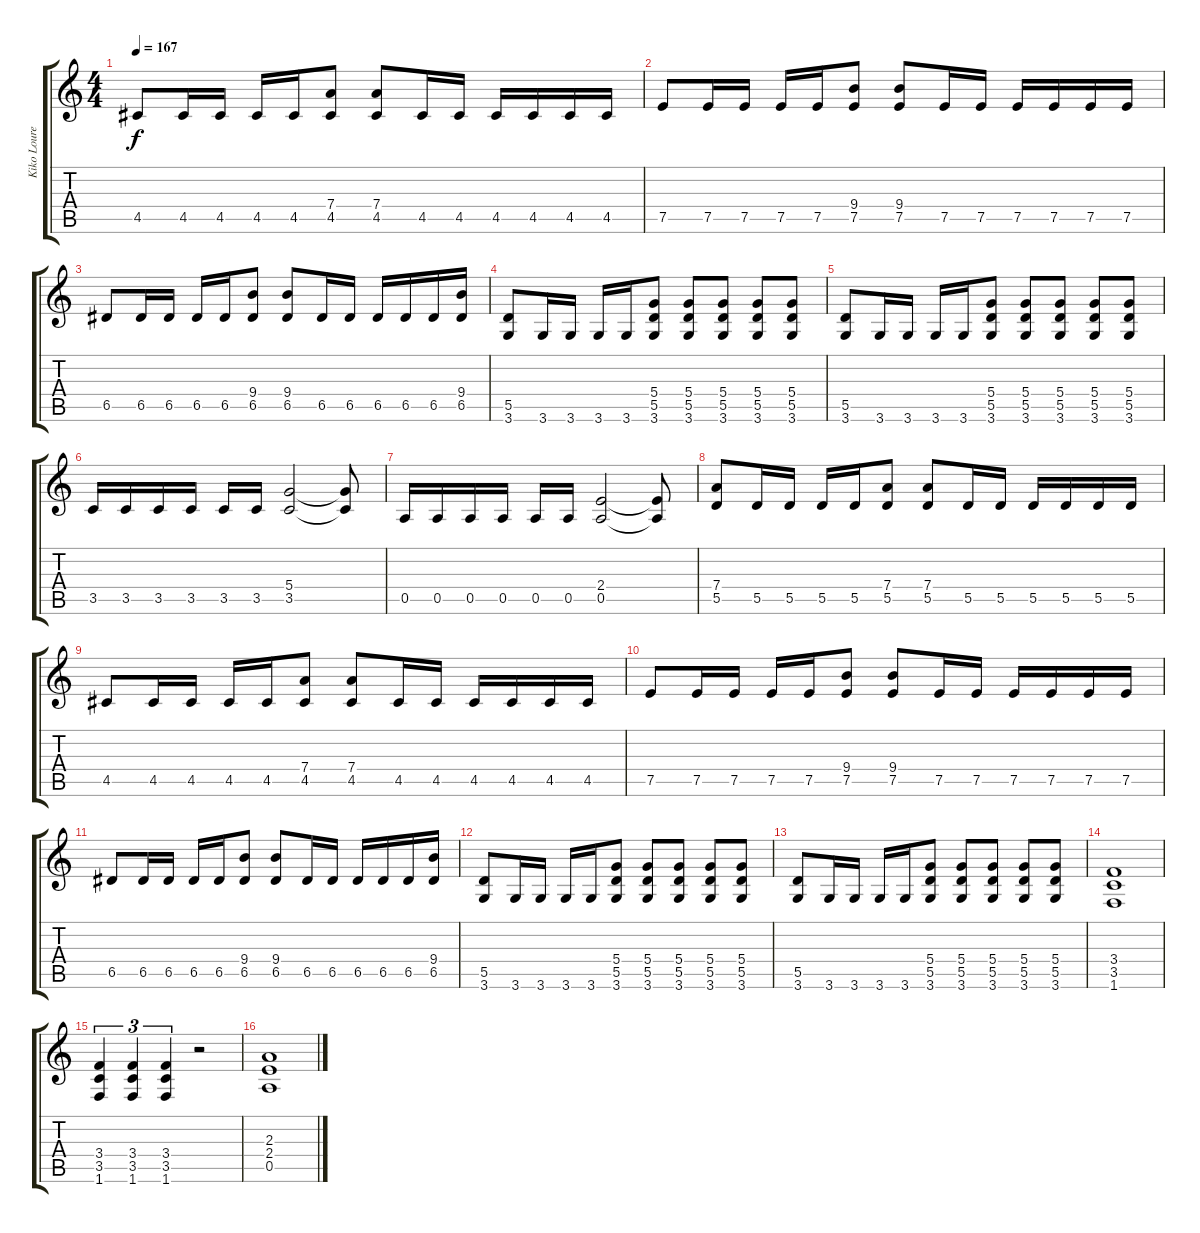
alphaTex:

\track ("Kiko Loureiro" "Kiko Loure") {instrument distortionguitar}
\staff {score tabs}
\tuning (E4 B3 G3 D3 A2 E2) {hide}
\ts (4 4)
\tempo 167
\clef g2
\ks c
4.5.8{dy f} 4.5.16 4.5.16 4.5.16 4.5.16 (7.4 4.5).8 (7.4 4.5).8 4.5.16 4.5.16 4.5.16 4.5.16 4.5.16 4.5.16 |
7.5.8 7.5.16 7.5.16 7.5.16 7.5.16 (9.4 7.5).8 (9.4 7.5).8 7.5.16 7.5.16 7.5.16 7.5.16 7.5.16 7.5.16 |
6.5.8 6.5.16 6.5.16 6.5.16 6.5.16 (9.4 6.5).8 (9.4 6.5).8 6.5.16 6.5.16 6.5.16 6.5.16 6.5.16 (9.4 6.5).16 |
(5.5 3.6).8 3.6.16 3.6.16 3.6.16 3.6.16 (5.4 5.5 3.6).8 (5.4 5.5 3.6).8 (5.4 5.5 3.6).8 (5.4 5.5 3.6).8 (5.4 5.5 3.6).8 |
(5.5 3.6).8 3.6.16 3.6.16 3.6.16 3.6.16 (5.4 5.5 3.6).8 (5.4 5.5 3.6).8 (5.4 5.5 3.6).8 (5.4 5.5 3.6).8 (5.4 5.5 3.6).8 |
3.5.16 3.5.16 3.5.16 3.5.16 3.5.16 3.5.16 (5.4 3.5).2 (5.4{t} 3.5{t}).8 |
0.5.16 0.5.16 0.5.16 0.5.16 0.5.16 0.5.16 (2.4 0.5).2 (2.4{t} 0.5{t}).8 |
(7.4 5.5).8 5.5.16 5.5.16 5.5.16 5.5.16 (7.4 5.5).8 (7.4 5.5).8 5.5.16 5.5.16 5.5.16 5.5.16 5.5.16 5.5.16 |
4.5.8 4.5.16 4.5.16 4.5.16 4.5.16 (7.4 4.5).8 (7.4 4.5).8 4.5.16 4.5.16 4.5.16 4.5.16 4.5.16 4.5.16 |
7.5.8 7.5.16 7.5.16 7.5.16 7.5.16 (9.4 7.5).8 (9.4 7.5).8 7.5.16 7.5.16 7.5.16 7.5.16 7.5.16 7.5.16 |
6.5.8 6.5.16 6.5.16 6.5.16 6.5.16 (9.4 6.5).8 (9.4 6.5).8 6.5.16 6.5.16 6.5.16 6.5.16 6.5.16 (9.4 6.5).16 |
(5.5 3.6).8 3.6.16 3.6.16 3.6.16 3.6.16 (5.4 5.5 3.6).8 (5.4 5.5 3.6).8 (5.4 5.5 3.6).8 (5.4 5.5 3.6).8 (5.4 5.5 3.6).8 |
(5.5 3.6).8 3.6.16 3.6.16 3.6.16 3.6.16 (5.4 5.5 3.6).8 (5.4 5.5 3.6).8 (5.4 5.5 3.6).8 (5.4 5.5 3.6).8 (5.4 5.5 3.6).8 |
(3.4 3.5 1.6).1 |
(3.4 3.5 1.6).4{tu (3 2)} (3.4 3.5 1.6).4{tu (3 2)} (3.4 3.5 1.6).4{tu (3 2)} r.2 |
(2.3 2.4 0.5).1
